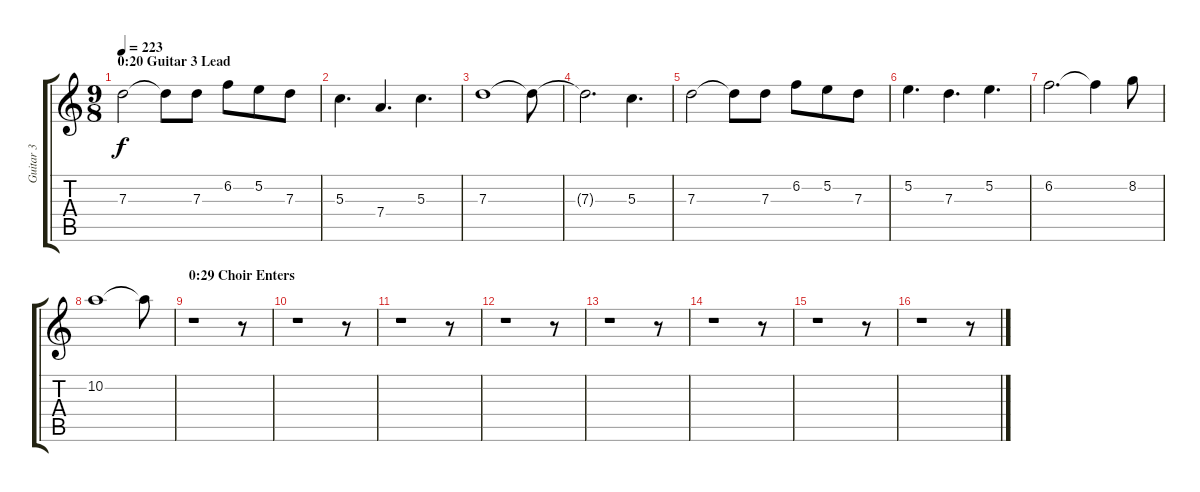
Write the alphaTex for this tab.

\track ("Guitar 3" "Guitar 3") {instrument distortionguitar}
\staff {score tabs}
\tuning (E4 B3 G3 D3 A2 E2) {hide}
\ts (9 8)
\section ("" "0:20 Guitar 3 Lead")
\tempo 223
\clef g2
\ks c
7.3.2{dy f} 7.3{t}.8 7.3.8 6.2.8 5.2.8 7.3.8 |
5.3.4{d} 7.4.4{d} 5.3.4{d} |
7.3.1 7.3{t}.8 |
7.3{t}.2{d} 5.3.4{d} |
7.3.2 7.3{t}.8 7.3.8 6.2.8 5.2.8 7.3.8 |
5.2.4{d} 7.3.4{d} 5.2.4{d} |
6.2.2{d} 6.2{t}.4 8.2.8 |
10.2.1 10.2{t}.8 |
\section ("" "0:29 Choir Enters")
r.1 r.8 |
r.1 r.8 |
r.1 r.8 |
r.1 r.8 |
r.1 r.8 |
r.1 r.8 |
r.1 r.8 |
r.1 r.8
